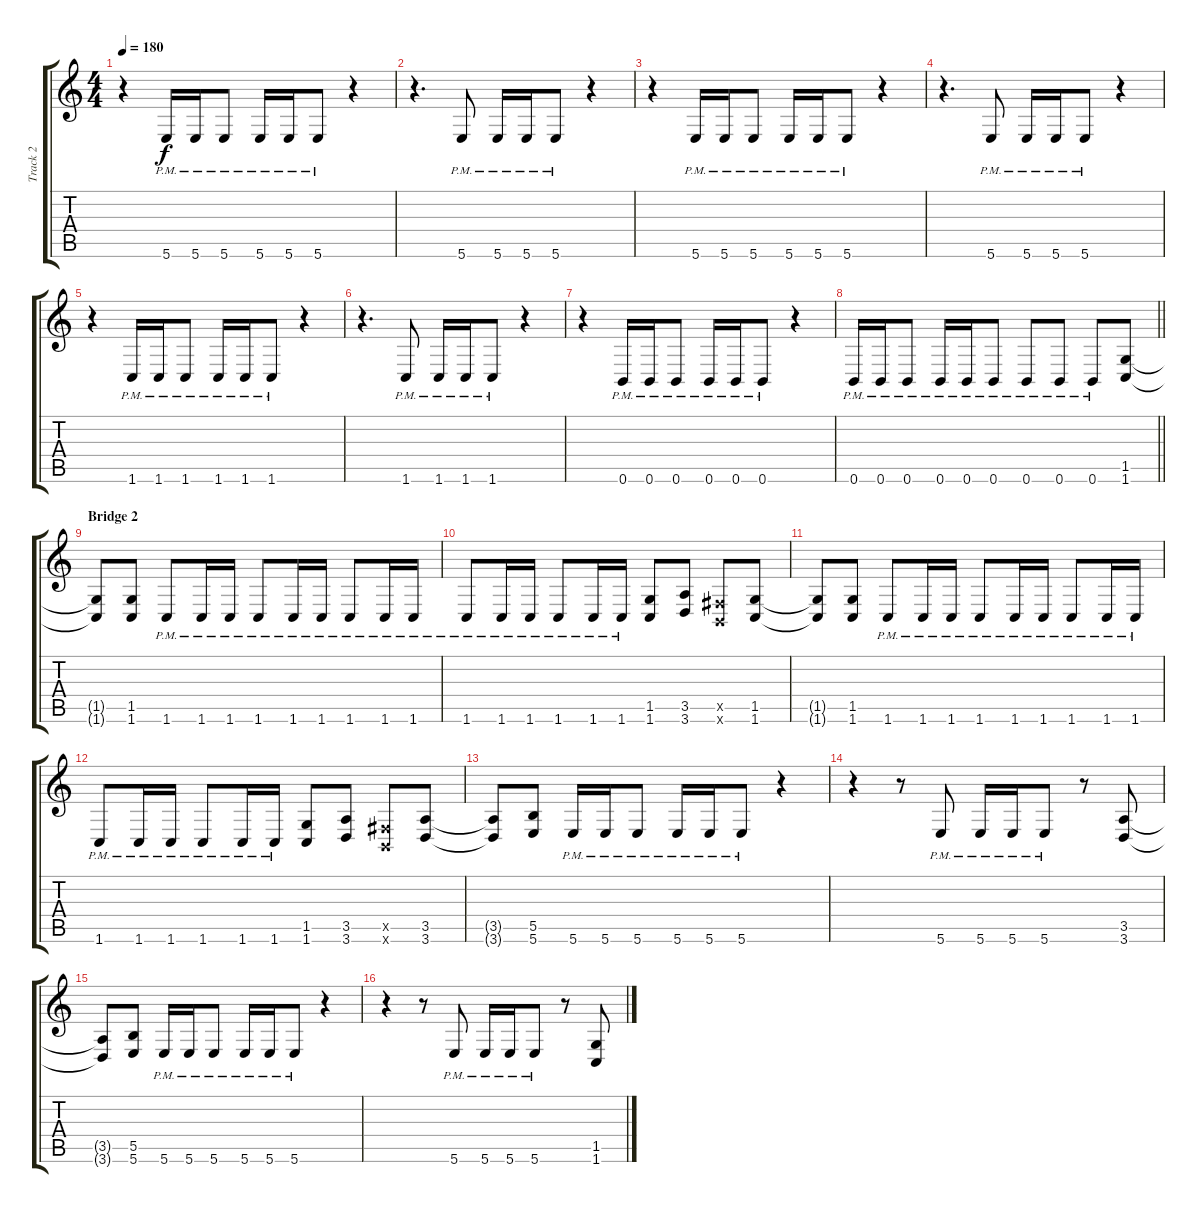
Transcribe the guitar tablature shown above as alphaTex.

\track ("Track 2" "Track 2") {instrument distortionguitar}
\staff {score tabs}
\tuning (Db4 Ab3 E3 B2 Gb2 B1) {hide}
\ts (4 4)
\tempo 180
\clef g2
\ks c
r.4{dy f} 5.6{pm}.16 5.6{pm}.16 5.6{pm}.8 5.6{pm}.16 5.6{pm}.16 5.6{pm}.8 r.4 |
r.4{d} 5.6{pm}.8 5.6{pm}.16 5.6{pm}.16 5.6{pm}.8 r.4 |
r.4 5.6{pm}.16 5.6{pm}.16 5.6{pm}.8 5.6{pm}.16 5.6{pm}.16 5.6{pm}.8 r.4 |
r.4{d} 5.6{pm}.8 5.6{pm}.16 5.6{pm}.16 5.6{pm}.8 r.4 |
r.4 1.6{pm}.16 1.6{pm}.16 1.6{pm}.8 1.6{pm}.16 1.6{pm}.16 1.6{pm}.8 r.4 |
r.4{d} 1.6{pm}.8 1.6{pm}.16 1.6{pm}.16 1.6{pm}.8 r.4 |
r.4 0.6{pm}.16 0.6{pm}.16 0.6{pm}.8 0.6{pm}.16 0.6{pm}.16 0.6{pm}.8 r.4 |
\barLineRight lightlight
0.6{pm}.16 0.6{pm}.16 0.6{pm}.8 0.6{pm}.16 0.6{pm}.16 0.6{pm}.8 0.6{pm}.8 0.6{pm}.8 0.6{pm}.8 (1.5 1.6).8 |
\section ("" "Bridge 2")
(1.5{t} 1.6{t}).8 (1.5 1.6).8 1.6{pm}.8 1.6{pm}.16 1.6{pm}.16 1.6{pm}.8 1.6{pm}.16 1.6{pm}.16 1.6{pm}.8 1.6{pm}.16 1.6{pm}.16 |
1.6{pm}.8 1.6{pm}.16 1.6{pm}.16 1.6{pm}.8 1.6{pm}.16 1.6{pm}.16 (1.5 1.6).8 (3.5 3.6).8 (0.5{x} 0.6{x}).8 (1.5 1.6).8 |
(1.5{t} 1.6{t}).8 (1.5 1.6).8 1.6{pm}.8 1.6{pm}.16 1.6{pm}.16 1.6{pm}.8 1.6{pm}.16 1.6{pm}.16 1.6{pm}.8 1.6{pm}.16 1.6{pm}.16 |
1.6{pm}.8 1.6{pm}.16 1.6{pm}.16 1.6{pm}.8 1.6{pm}.16 1.6{pm}.16 (1.5 1.6).8 (3.5 3.6).8 (0.5{x} 0.6{x}).8 (3.5 3.6).8 |
(3.5{t} 3.6{t}).8 (5.5 5.6).8 5.6{pm}.16 5.6{pm}.16 5.6{pm}.8 5.6{pm}.16 5.6{pm}.16 5.6{pm}.8 r.4 |
r.4 r.8 5.6{pm}.8 5.6{pm}.16 5.6{pm}.16 5.6{pm}.8 r.8 (3.5 3.6).8 |
(3.5{t} 3.6{t}).8 (5.5 5.6).8 5.6{pm}.16 5.6{pm}.16 5.6{pm}.8 5.6{pm}.16 5.6{pm}.16 5.6{pm}.8 r.4 |
r.4 r.8 5.6{pm}.8 5.6{pm}.16 5.6{pm}.16 5.6{pm}.8 r.8 (1.5 1.6).8
